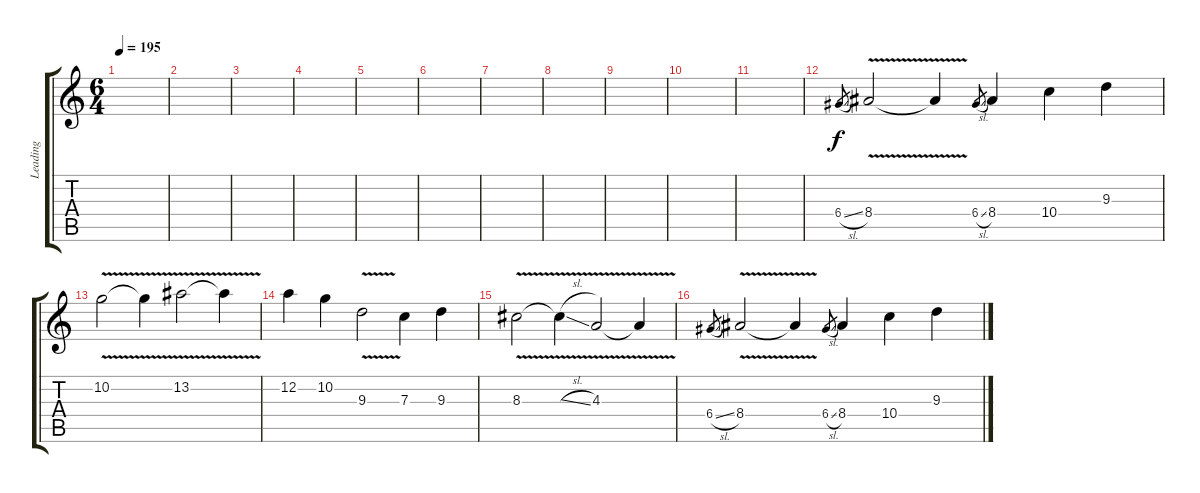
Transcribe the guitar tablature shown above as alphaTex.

\track ("Leading" "Leading") {instrument distortionguitar}
\staff {score tabs}
\tuning (D4 A3 F3 D3 A2 D2) {hide}
\ts (6 4)
\tempo 195
\clef g2
\ks c
|
|
|
|
|
|
|
|
|
|
|
6.4{sl}.8{gr} 8.4{v}.2 8.4{t}.4 6.4{sl}.8{gr} 8.4.4 10.4.4 9.3.4 |
10.2{v}.2 10.2{t}.4 13.2{v}.2 13.2{t}.4 |
12.2.4 10.2.4 9.3{v}.2 7.3.4 9.3.4 |
8.3{v}.2 8.3{sl t}.4 4.3{v}.2 4.3{t}.4 |
6.4{sl}.8{gr} 8.4{v}.2 8.4{t}.4 6.4{sl}.8{gr} 8.4.4 10.4.4 9.3.4
